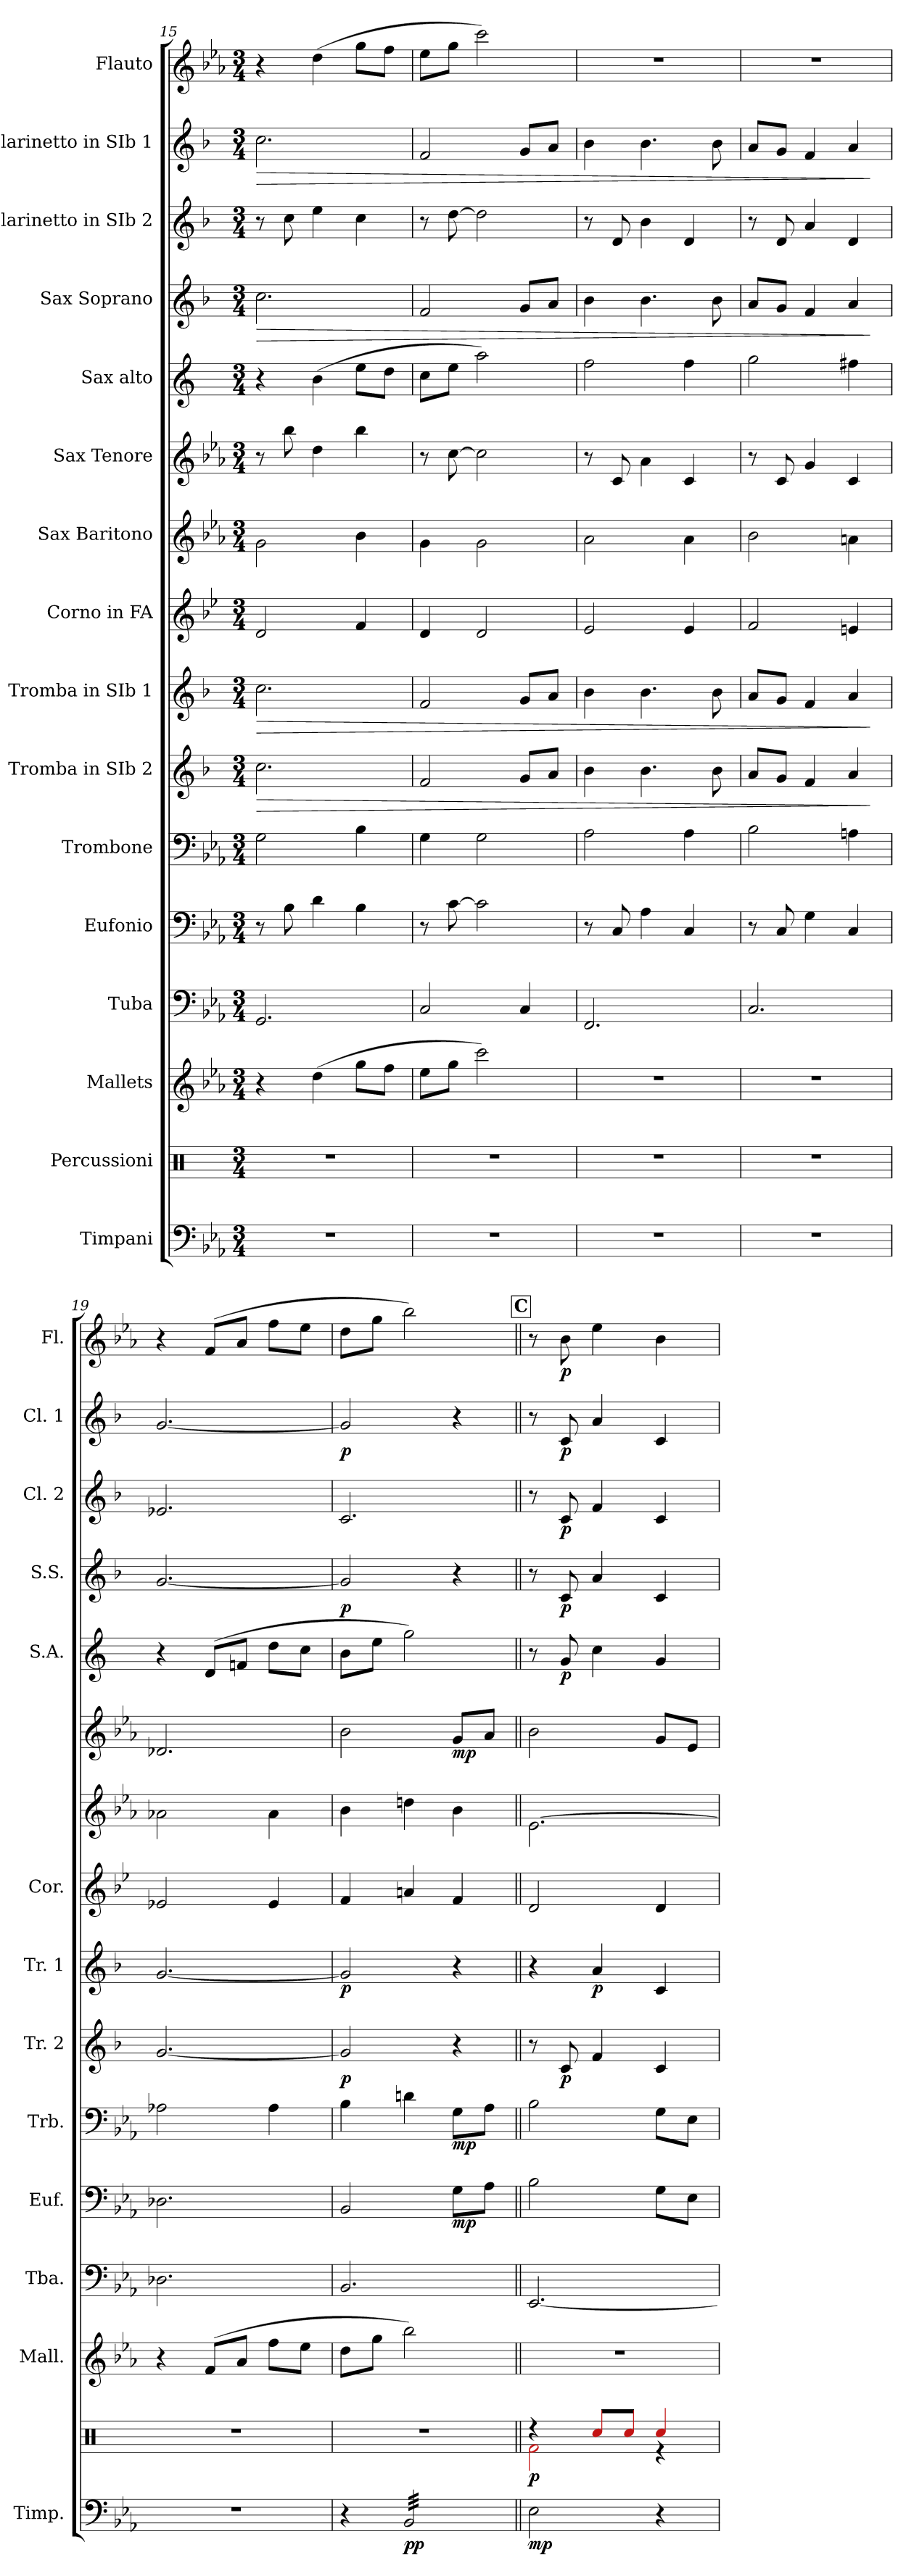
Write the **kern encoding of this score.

**kern	**dynam	**kern	**dynam	**kern	**kern	**kern	**dynam	**kern	**dynam	**kern	**dynam	**kern	**dynam	**kern	**kern	**kern	**dynam	**kern	**dynam	**kern	**dynam	**kern	**dynam	**kern	**dynam	**kern	**dynam
*part16	*part16	*part15	*part15	*part14	*part13	*part12	*part12	*part11	*part11	*part10	*part10	*part9	*part9	*part8	*part7	*part6	*part6	*part5	*part5	*part4	*part4	*part3	*part3	*part2	*part2	*part1	*part1
*staff16	*staff16	*staff15	*staff15	*staff14	*staff13	*staff12	*staff12	*staff11	*staff11	*staff10	*staff10	*staff9	*staff9	*staff8	*staff7	*staff6	*staff6	*staff5	*staff5	*staff4	*staff4	*staff3	*staff3	*staff2	*staff2	*staff1	*staff1
*I"Timpani	*	*I"Percussioni	*	*I"Mallets	*I"Tuba	*I"Eufonio	*	*I"Trombone	*	*I"Tromba in SIb 2	*	*I"Tromba in SIb 1	*	*I"Corno in FA	*I"Sax Baritono	*I"Sax Tenore	*	*I"Sax alto	*	*I"Sax Soprano	*	*I"Clarinetto in SIb 2	*	*I"Clarinetto in SIb 1	*	*I"Flauto	*
*I'Timp.	*	*	*	*I'Mall.	*I'Tba.	*I'Euf.	*	*I'Trb.	*	*I'Tr. 2	*	*I'Tr. 1	*	*I'Cor.	*	*	*	*I'S.A.	*	*I'S.S.	*	*I'Cl. 2	*	*I'Cl. 1	*	*I'Fl.	*
*clefF4	*	*clefX	*	*clefG2	*clefF4	*clefF4	*	*clefF4	*	*clefG2	*	*clefG2	*	*clefG2	*clefG2	*clefG2	*	*clefG2	*	*clefG2	*	*clefG2	*	*clefG2	*	*clefG2	*
*	*	*	*	*ITrd-14c-24	*	*	*	*	*	*ITrd1c2	*	*ITrd1c2	*	*ITrd4c7	*ITrd12c21	*ITrd8c14	*	*ITrd5c9	*	*ITrd1c2	*	*ITrd1c2	*	*ITrd1c2	*	*	*
*k[b-e-a-]	*	*k[]	*	*k[b-e-a-]	*k[b-e-a-]	*k[b-e-a-]	*	*k[b-e-a-]	*	*k[b-e-a-]	*	*k[b-e-a-]	*	*k[b-e-a-]	*k[b-e-a-]	*k[b-e-a-]	*	*k[b-e-a-]	*	*k[b-e-a-]	*	*k[b-e-a-]	*	*k[b-e-a-]	*	*k[b-e-a-]	*
*E-:	*	*	*	*E-:	*E-:	*E-:	*	*E-:	*	*E-:	*	*E-:	*	*E-:	*	*E-:	*	*	*	*E-:	*	*E-:	*	*E-:	*	*E-:	*
*M3/4	*	*M3/4	*	*M3/4	*M3/4	*M3/4	*	*M3/4	*	*M3/4	*	*M3/4	*	*M3/4	*M3/4	*M3/4	*	*M3/4	*	*M3/4	*	*M3/4	*	*M3/4	*	*M3/4	*
=15	=15	=15	=15	=15	=15	=15	=15	=15	=15	=15	=15	=15	=15	=15	=15	=15	=15	=15	=15	=15	=15	=15	=15	=15	=15	=15	=15
!	!	!	!	!	!	!	!	!	!	!	!LO:HP:b	!	!LO:HP:b	!	!	!	!	!	!	!	!LO:HP:b	!	!	!	!LO:HP:b	!	!
2.r	.	2.r	.	4r	2.GG/	8r	.	2G\	.	2.b-\	>	2.b-\	>	2G/	2G\	8r	.	4r	.	2.b-\	>	8r	.	2.b-\	>	4r	.
.	.	.	.	.	.	8B-\	.	.	.	.	.	.	.	.	.	8b-\	.	.	.	.	.	8b-\	.	.	.	.	.
.	.	.	.	(>4dddd\	.	4d\	.	.	.	.	.	.	.	.	.	4d\	.	(>4d\	.	.	.	4dd\	.	.	.	(>4dd\	.
.	.	.	.	8gggg\L	.	4B-\	.	4B-\	.	.	.	.	.	4B-/	4B-\	4b-\	.	8g\L	.	.	.	4b-\	.	.	.	8gg\L	.
.	.	.	.	8ffff\J	.	.	.	.	.	.	.	.	.	.	.	.	.	8f\J	.	.	.	.	.	.	.	8ff\J	.
=16	=16	=16	=16	=16	=16	=16	=16	=16	=16	=16	=16	=16	=16	=16	=16	=16	=16	=16	=16	=16	=16	=16	=16	=16	=16	=16	=16
2.r	.	2.r	.	8eeee-\L	2C/	8r	.	4G\	.	2e-/	.	2e-/	.	4G/	4G\	8r	.	8e-\L	.	2e-/	.	8r	.	2e-/	.	8ee-\L	.
.	.	.	.	8gggg\J	.	[8c\	.	.	.	.	.	.	.	.	.	[8c\	.	8g\J	.	.	.	[8cc\	.	.	.	8gg\J	.
.	.	.	.	2ccccc\)	.	2c\]	.	2G\	.	.	.	.	.	2G/	2G\	2c\]	.	2cc\)	.	.	.	2cc\]	.	.	.	2ccc\)	.
.	.	.	.	.	4C/	.	.	.	.	8f/L	.	8f/L	.	.	.	.	.	.	.	8f/L	.	.	.	8f/L	.	.	.
.	.	.	.	.	.	.	.	.	.	8g/J	.	8g/J	.	.	.	.	.	.	.	8g/J	.	.	.	8g/J	.	.	.
=17	=17	=17	=17	=17	=17	=17	=17	=17	=17	=17	=17	=17	=17	=17	=17	=17	=17	=17	=17	=17	=17	=17	=17	=17	=17	=17	=17
2.r	.	2.r	.	2.r	2.FF/	8r	.	2A-\	.	4a-\	.	4a-\	.	2A-/	2A-\	8r	.	2a-\	.	4a-\	.	8r	.	4a-\	.	2.r	.
.	.	.	.	.	.	8C/	.	.	.	.	.	.	.	.	.	8C/	.	.	.	.	.	8c/	.	.	.	.	.
.	.	.	.	.	.	4A-\	.	.	.	4.a-\	.	4.a-\	.	.	.	4A-\	.	.	.	4.a-\	.	4a-\	.	4.a-\	.	.	.
.	.	.	.	.	.	4C/	.	4A-\	.	.	.	.	.	4A-/	4A-\	4C/	.	4a-\	.	.	.	4c/	.	.	.	.	.
.	.	.	.	.	.	.	.	.	.	8a-\	.	8a-\	.	.	.	.	.	.	.	8a-\	.	.	.	8a-\	.	.	.
=18	=18	=18	=18	=18	=18	=18	=18	=18	=18	=18	=18	=18	=18	=18	=18	=18	=18	=18	=18	=18	=18	=18	=18	=18	=18	=18	=18
2.r	.	2.r	.	2.r	2.C/	8r	.	2B-\	.	8g/L	.	8g/L	.	2B-/	2B-\	8r	.	2b-\	.	8g/L	.	8r	.	8g/L	.	2.r	.
.	.	.	.	.	.	8C/	.	.	.	8f/J	.	8f/J	.	.	.	8C/	.	.	.	8f/J	.	8c/	.	8f/J	.	.	.
.	.	.	.	.	.	4G\	.	.	.	4e-/	.	4e-/	.	.	.	4G/	.	.	.	4e-/	.	4g/	.	4e-/	.	.	.
.	.	.	.	.	.	4C/	.	4An\	.	4g/	.	4g/	.	4An/	4An\	4C/	.	4an\	.	4g/	.	4c/	.	4g/	.	.	.
.	.	.	.	.	.	.	.	.	.	.	]	.	]	.	.	.	.	.	.	.	]	.	.	.	]	.	.
=19	=19	=19	=19	=19	=19	=19	=19	=19	=19	=19	=19	=19	=19	=19	=19	=19	=19	=19	=19	=19	=19	=19	=19	=19	=19	=19	=19
2.r	.	2.r	.	4r	2.D-X\	2.D-X\	.	2A-X\	.	[2.f/	.	[2.f/	.	2A-X/	2A-X\	2.D-X/	.	4r	.	[2.f/	.	2.d-X/	.	[2.f/	.	4r	.
.	.	.	.	(>8fff/L	.	.	.	.	.	.	.	.	.	.	.	.	.	(>8F/L	.	.	.	.	.	.	.	(>8f/L	.
.	.	.	.	8aaa-/J	.	.	.	.	.	.	.	.	.	.	.	.	.	8A-X/J	.	.	.	.	.	.	.	8a-/J	.
.	.	.	.	8ffff\L	.	.	.	4A-\	.	.	.	.	.	4A-/	4A-\	.	.	8f\L	.	.	.	.	.	.	.	8ff\L	.
.	.	.	.	8eeee-\J	.	.	.	.	.	.	.	.	.	.	.	.	.	8e-\J	.	.	.	.	.	.	.	8ee-\J	.
!!LO:PB:g=z
=20	=20	=20	=20	=20	=20	=20	=20	=20	=20	=20	=20	=20	=20	=20	=20	=20	=20	=20	=20	=20	=20	=20	=20	=20	=20	=20	=20
!	!	!	!	!	!	!	!	!	!	!	!LO:DY:b	!	!LO:DY:b	!	!	!	!	!	!	!	!LO:DY:b	!	!	!	!LO:DY:b	!	!
4r	.	2.r	.	8dddd\L	2.BB-/	2BB-/	.	4B-\	.	2f/]	p	2f/]	p	4B-/	4B-\	2B-\	.	8d\L	.	2f/]	p	2.B-/	.	2f/]	p	8dd\L	.
.	.	.	.	8gggg\J	.	.	.	.	.	.	.	.	.	.	.	.	.	8g\J	.	.	.	.	.	.	.	8gg\J	.
!	!LO:DY:b	!	!	!	!	!	!	!	!	!	!	!	!	!	!	!	!	!	!	!	!	!	!	!	!	!	!
*tremolo	*	*	*	*	*	*	*	*	*	*	*	*	*	*	*	*	*	*	*	*	*	*	*	*	*	*	*
32BB-/LLL	pp	.	.	2bbbb-\)	.	.	.	4dn\	.	.	.	.	.	4dn/	4dn\	.	.	2b-\)	.	.	.	.	.	.	.	2bb-\)	.
32BB-/	.	.	.	.	.	.	.	.	.	.	.	.	.	.	.	.	.	.	.	.	.	.	.	.	.	.	.
32BB-/	.	.	.	.	.	.	.	.	.	.	.	.	.	.	.	.	.	.	.	.	.	.	.	.	.	.	.
32BB-/	.	.	.	.	.	.	.	.	.	.	.	.	.	.	.	.	.	.	.	.	.	.	.	.	.	.	.
32BB-/	.	.	.	.	.	.	.	.	.	.	.	.	.	.	.	.	.	.	.	.	.	.	.	.	.	.	.
32BB-/	.	.	.	.	.	.	.	.	.	.	.	.	.	.	.	.	.	.	.	.	.	.	.	.	.	.	.
32BB-/	.	.	.	.	.	.	.	.	.	.	.	.	.	.	.	.	.	.	.	.	.	.	.	.	.	.	.
32BB-/	.	.	.	.	.	.	.	.	.	.	.	.	.	.	.	.	.	.	.	.	.	.	.	.	.	.	.
!	!	!	!	!	!	!	!LO:DY:b	!	!LO:DY:b	!	!	!	!	!	!	!	!LO:DY:b	!	!	!	!	!	!	!	!	!	!
32BB-/	.	.	.	.	.	8G\L	mp	8G\L	mp	4r	.	4r	.	4B-/	4B-\	8G/L	mp	.	.	4r	.	.	.	4r	.	.	.
32BB-/	.	.	.	.	.	.	.	.	.	.	.	.	.	.	.	.	.	.	.	.	.	.	.	.	.	.	.
32BB-/	.	.	.	.	.	.	.	.	.	.	.	.	.	.	.	.	.	.	.	.	.	.	.	.	.	.	.
32BB-/	.	.	.	.	.	.	.	.	.	.	.	.	.	.	.	.	.	.	.	.	.	.	.	.	.	.	.
32BB-/	.	.	.	.	.	8A-\J	.	8A-\J	.	.	.	.	.	.	.	8A-/J	.	.	.	.	.	.	.	.	.	.	.
32BB-/	.	.	.	.	.	.	.	.	.	.	.	.	.	.	.	.	.	.	.	.	.	.	.	.	.	.	.
32BB-/	.	.	.	.	.	.	.	.	.	.	.	.	.	.	.	.	.	.	.	.	.	.	.	.	.	.	.
32BB-/JJJ	.	.	.	.	.	.	.	.	.	.	.	.	.	.	.	.	.	.	.	.	.	.	.	.	.	.	.
*Xtremolo	*	*	*	*	*	*	*	*	*	*	*	*	*	*	*	*	*	*	*	*	*	*	*	*	*	*	*
!!LO:REH:place=s1:a:B:fs=12.8556:t=C
=21||	=21||	=21||	=21||	=21||	=21||	=21||	=21||	=21||	=21||	=21||	=21||	=21||	=21||	=21||	=21||	=21||	=21||	=21||	=21||	=21||	=21||	=21||	=21||	=21||	=21||	=21||	=21||
*	*	*^	*	*	*	*	*	*	*	*	*	*	*	*	*	*	*	*	*	*	*	*	*	*	*	*	*
!	!LO:DY:b	!	!	!LO:DY:b	!	!	!	!	!	!	!	!	!	!	!	!	!	!	!	!	!	!	!	!	!	!	!	!
2E-\	mp	4r	2f\	p	2.r	[2.EE-/	2B-\	.	2B-\	.	8r	.	4r	.	2G/	[2.E-\	2B-\	.	8r	.	8r	.	8r	.	8r	.	8r	.
!	!	!	!	!	!	!	!	!	!	!	!	!LO:DY:b	!	!	!	!	!	!	!	!LO:DY:b	!	!LO:DY:b	!	!LO:DY:b	!	!LO:DY:b	!	!LO:DY:b
.	.	.	.	.	.	.	.	.	.	.	8B-/	p	.	.	.	.	.	.	8B-/	p	8B-/	p	8B-/	p	8B-/	p	8b-\	p
!	!	!	!	!	!	!	!	!	!	!	!	!	!	!LO:DY:b	!	!	!	!	!	!	!	!	!	!	!	!	!	!
.	.	8cc/L	.	.	.	.	.	.	.	.	4e-/	.	4g/	p	.	.	.	.	4e-\	.	4g/	.	4e-/	.	4g/	.	4ee-\	.
.	.	8cc/J	.	.	.	.	.	.	.	.	.	.	.	.	.	.	.	.	.	.	.	.	.	.	.	.	.	.
4r	.	4cc/	4r	.	.	.	8G\L	.	8G\L	.	4B-/	.	4B-/	.	4G/	.	8G/L	.	4B-/	.	4B-/	.	4B-/	.	4B-/	.	4b-\	.
.	.	.	.	.	.	.	8E-\J	.	8E-\J	.	.	.	.	.	.	.	8E-/J	.	.	.	.	.	.	.	.	.	.	.
*	*	*v	*v	*	*	*	*	*	*	*	*	*	*	*	*	*	*	*	*	*	*	*	*	*	*	*	*	*
=	=	=	=	=	=	=	=	=	=	=	=	=	=	=	=	=	=	=	=	=	=	=	=	=	=	=	=
*-	*-	*-	*-	*-	*-	*-	*-	*-	*-	*-	*-	*-	*-	*-	*-	*-	*-	*-	*-	*-	*-	*-	*-	*-	*-	*-	*-
